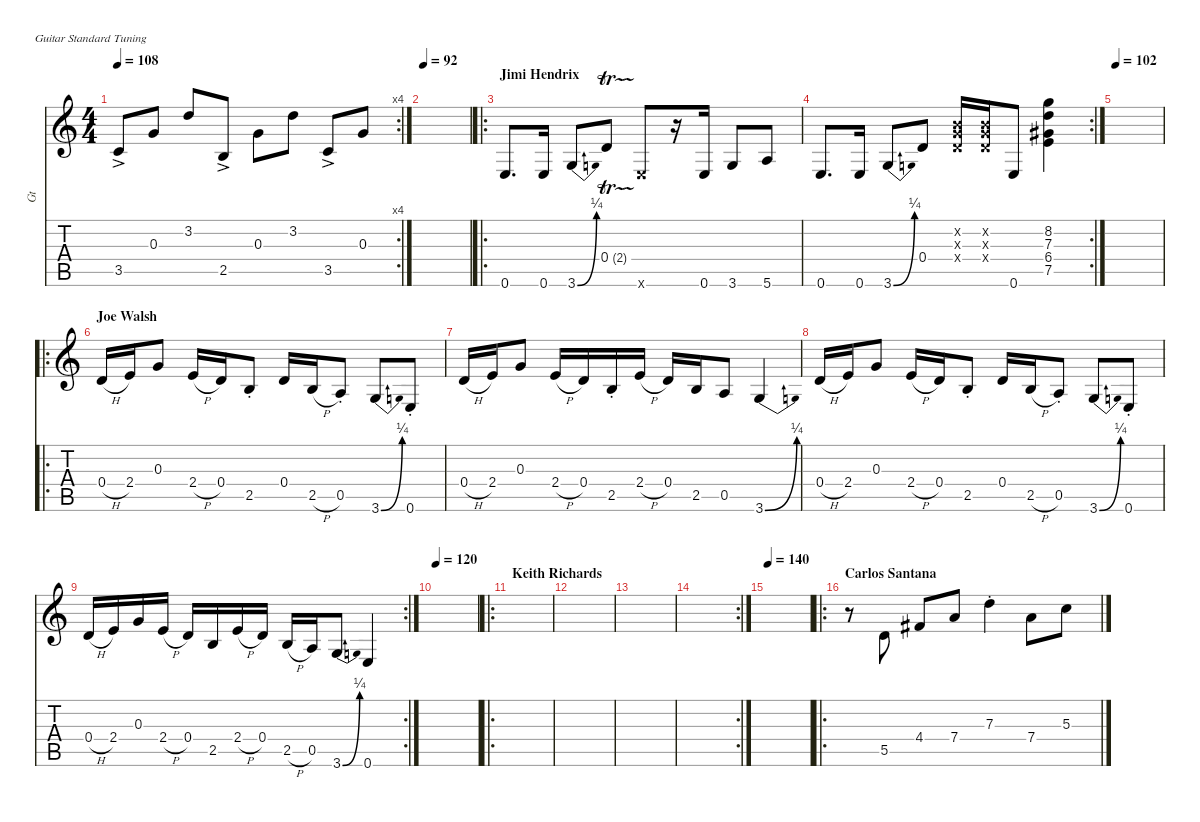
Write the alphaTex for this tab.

\defaultSystemsLayout 5
\hideDynamics
\bracketExtendMode nobrackets
\otherSystemsTrackNameOrientation horizontal
\track ("Electric Guitar" "Gt") {defaultSystemsLayout 5 instrument distortionguitar}
\staff {score tabs}
\tuning (E4 B3 G3 D3 A2 E2)
\rc 4
\ts (4 4)
\tempo 108
\clef g2
\ks c
3.5{ac}.8{dy mf beam Up} 0.3.8{beam Up} 3.2.8{beam Up} 2.5{ac}.8{beam Up} 0.3.8{beam Down} 3.2.8{beam Down} 3.5{ac}.8{beam Up} 0.3.8{beam Up} |
\tempo 92
|
\ro
\section ("" "Jimi Hendrix")
0.6.8{d beam Up} 0.6.16{beam Up} 3.6{be (bend 0 0 29.4 1)}.8{beam Up} 0.4{tr (2 16)}.8{beam Up} 0.6{x}.8{beam Up} r.16{beam Up} 0.6.16{beam Up} 3.6.8{beam Up} 5.6.8{beam Up} |
\rc 2
0.6.8{d beam Up} 0.6.16{beam Up} 3.6{be (bend 0 0 29.4 1)}.8{beam Up} 0.4.8{beam Up} (0.4{x} 0.3{x} 0.2{x}).16{beam Up} (0.2{x} 0.3{x} 0.4{x}).16{beam Up} 0.6.8{beam Up} (7.5 6.4{acc #} 7.3 8.2).4{beam Down} |
\tempo 102
|
\ro
\section ("" "Joe Walsh")
0.4{h}.16{beam Up} 2.4.16{beam Up} 0.3.8{beam Up} 2.4{h}.16{beam Up} 0.4.16{beam Up} 2.5{st}.8{beam Up} 0.4.16{beam Up} 2.5{h}.16{beam Up} 0.5{st}.8{beam Up} 3.6{be (bend 0 0 26.4 1)}.8{beam Up} 0.6{st}.8{beam Up} |
0.4{h}.16{beam Up} 2.4.16{beam Up} 0.3.8{beam Up} 2.4{h}.16{beam Up} 0.4.16{beam Up} 2.5{st}.16{beam Up} 2.4{h}.16{beam Up} 0.4.16{beam Up} 2.5.16{beam Up} 0.5.8{beam Up} 3.6{be (bend 0 0 26.4 1)}.4{beam Up} |
0.4{h}.16{beam Up} 2.4.16{beam Up} 0.3.8{beam Up} 2.4{h}.16{beam Up} 0.4.16{beam Up} 2.5{st}.8{beam Up} 0.4.16{beam Up} 2.5{h}.16{beam Up} 0.5{st}.8{beam Up} 3.6{be (bend 0 0 26.4 1)}.8{beam Up} 0.6{st}.8{beam Up} |
\rc 2
0.4{h}.16{beam Up} 2.4.16{beam Up} 0.3.16{beam Up} 2.4{h}.16{beam Up} 0.4.16{beam Up} 2.5.16{beam Up} 2.4{h}.16{beam Up} 0.4.16{beam Up} 2.5{h}.16{beam Up} 0.5.16{beam Up} 3.6{be (bend 0 0 26.4 1)}.8{beam Up} 0.6.4{beam Up} |
\tempo 120
|
\ro
\section ("" "Keith Richards")
|
|
|
\rc 2
|
\tempo 140
|
\ro
\section ("" "Carlos Santana")
r.8{beam Down} 5.5.8{dy f beam Up} 4.4{acc #}.8{beam Up} 7.4.8{beam Up} 7.3{st}.4{beam Down} 7.4.8{beam Down} 5.3.8{beam Down}
